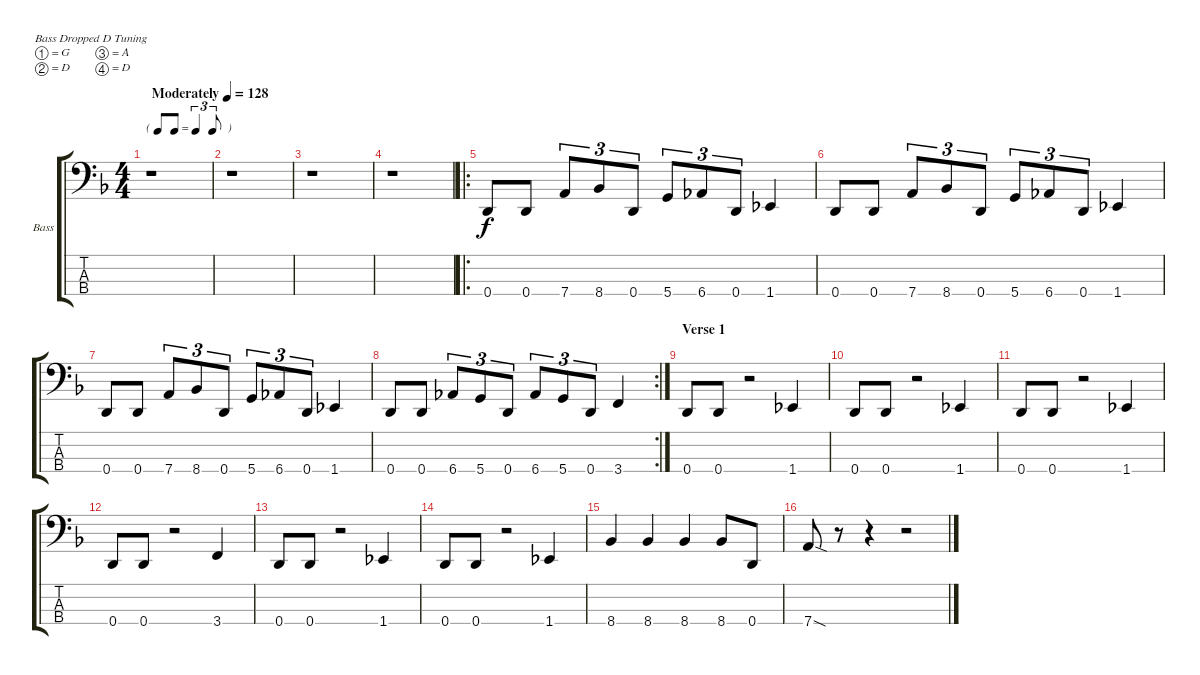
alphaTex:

\defaultSystemsLayout 4
\bracketExtendMode groupsimilarinstruments
\firstSystemTrackNameOrientation horizontal
\otherSystemsTrackNameOrientation horizontal
\track ("Bass" "Bass") {instrument electricbassfinger}
\staff {score tabs}
\tuning (G2 D2 A1 D1)
\ts (4 4)
\tf triplet8th
\tempo (128 "Moderately")
\clef f4
\scale
0.512
\ks f
r.1{dy f instrument electricbassfinger} |
\scale
0.244 r.1 |
\scale
0.244 r.1 |
\scale
0.312821 r.1 |
\ro
\scale
0.374359 0.4.8 0.4.8 7.4.8{tu (3 2)} 8.4.8{tu (3 2)} 0.4.8{tu (3 2)} 5.4.8{tu (3 2)} 6.4.8{tu (3 2)} 0.4.8{tu (3 2)} 1.4.4 |
\scale
0.312821 0.4.8 0.4.8 7.4.8{tu (3 2)} 8.4.8{tu (3 2)} 0.4.8{tu (3 2)} 5.4.8{tu (3 2)} 6.4.8{tu (3 2)} 0.4.8{tu (3 2)} 1.4.4 |
\scale
0.322751 0.4.8 0.4.8 7.4.8{tu (3 2)} 8.4.8{tu (3 2)} 0.4.8{tu (3 2)} 5.4.8{tu (3 2)} 6.4.8{tu (3 2)} 0.4.8{tu (3 2)} 1.4.4 |
\rc 2
\scale
0.354497 0.4.8 0.4.8 6.4.8{tu (3 2)} 5.4.8{tu (3 2)} 0.4.8{tu (3 2)} 6.4.8{tu (3 2)} 5.4.8{tu (3 2)} 0.4.8{tu (3 2)} 3.4.4 |
\section ("" "Verse 1")
\scale
0.322751 0.4.8 0.4.8 r.2 1.4.4 |
\scale
0.333333 0.4.8 0.4.8 r.2 1.4.4 |
\scale
0.333333 0.4.8 0.4.8 r.2 1.4.4 |
\scale
0.333333 0.4.8 0.4.8 r.2 3.4.4 |
\scale
0.333333 0.4.8 0.4.8 r.2 1.4.4 |
\scale
0.333333 0.4.8 0.4.8 r.2 1.4.4 |
\scale
0.333333 8.4.4 8.4.4 8.4.4 8.4.8 0.4.8 |
\scale
0.333333 7.4{sod}.8 r.8 r.4 r.2
